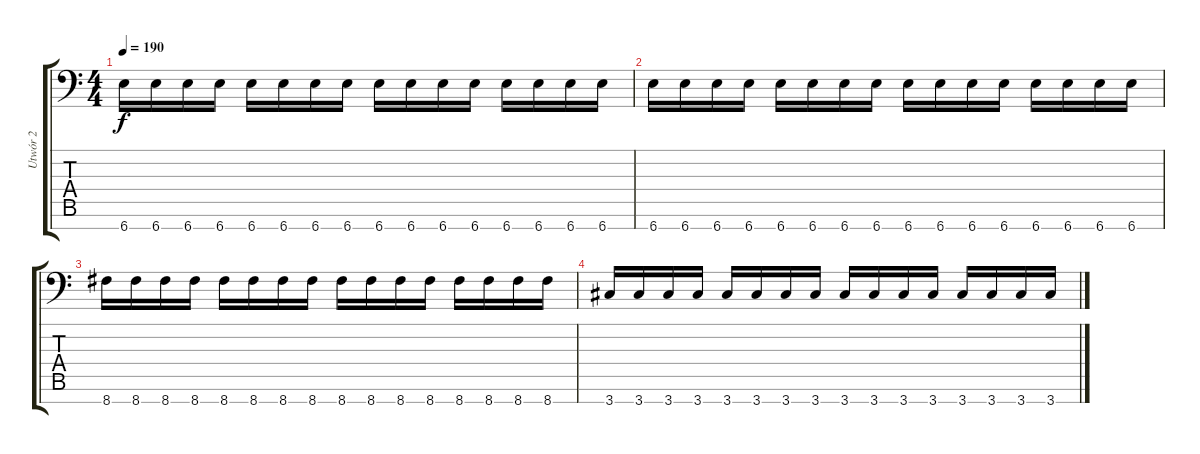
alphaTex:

\track ("Utwór 2" "Utwór 2") {instrument overdrivenguitar}
\staff {score tabs}
\tuning (Eb4 Bb3 Gb3 Db3 Ab2 Eb2 Bb1) {hide}
\ts (4 4)
\tempo 190
\clef f4
\ks c
6.7.16{dy f} 6.7.16 6.7.16 6.7.16 6.7.16 6.7.16 6.7.16 6.7.16 6.7.16 6.7.16 6.7.16 6.7.16 6.7.16 6.7.16 6.7.16 6.7.16 |
6.7.16 6.7.16 6.7.16 6.7.16 6.7.16 6.7.16 6.7.16 6.7.16 6.7.16 6.7.16 6.7.16 6.7.16 6.7.16 6.7.16 6.7.16 6.7.16 |
8.7.16 8.7.16 8.7.16 8.7.16 8.7.16 8.7.16 8.7.16 8.7.16 8.7.16 8.7.16 8.7.16 8.7.16 8.7.16 8.7.16 8.7.16 8.7.16 |
3.7.16 3.7.16 3.7.16 3.7.16 3.7.16 3.7.16 3.7.16 3.7.16 3.7.16 3.7.16 3.7.16 3.7.16 3.7.16 3.7.16 3.7.16 3.7.16
